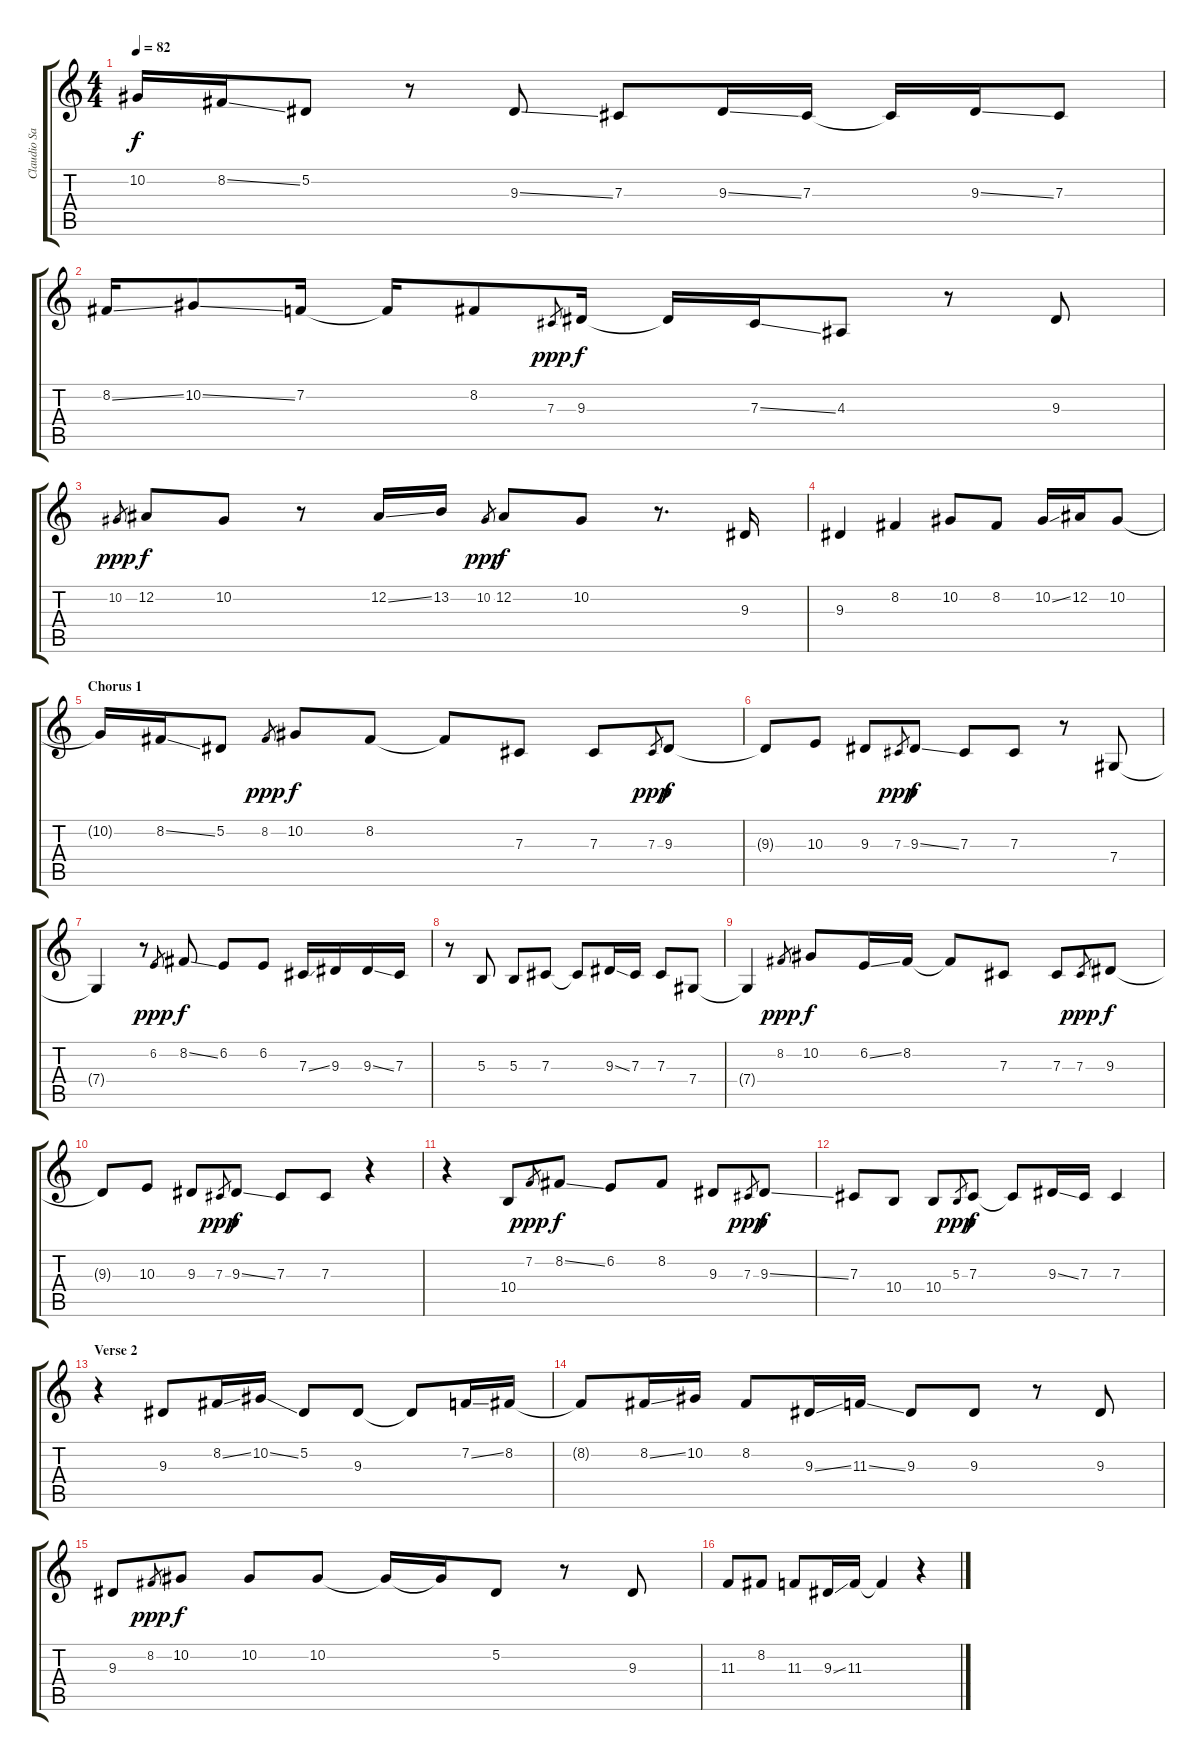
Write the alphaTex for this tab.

\track ("Claudio Sanchez (Vocals)" "Claudio Sa") {instrument violin}
\staff {score tabs}
\tuning (Eb4 Bb3 Gb3 Db3 Ab2 Eb2) {hide}
\ts (4 4)
\tempo 82
\clef g2
\ks c
10.2{t}.16{dy f} 8.2{ss}.16 5.2.8 r.8 9.3{ss}.8 7.3.8 9.3{ss}.16 7.3.16 7.3{t}.16 9.3{ss}.16 7.3.8 |
8.2{ss}.16 10.2{ss}.8 7.2.16 7.2{t}.16 8.2.8 7.3.8{gr dy ppp} 9.3.16{dy f} 9.3{t}.16 7.3{ss}.16 4.3.8 r.8 9.3.8 |
10.2.8{gr dy ppp} 12.2.8{dy f} 10.2.8 r.8 12.2{ss}.16 13.2.16 10.2.8{gr dy ppp} 12.2.8{dy f} 10.2.8 r.8{d} 9.3.16 |
9.3.4 8.2.4 10.2.8 8.2.8 10.2{ss}.16 12.2.16 10.2.8 |
\section ("" "Chorus 1")
10.2{t}.16 8.2{ss}.16 5.2.8 8.2.8{gr dy ppp} 10.2.8{dy f} 8.2.8 8.2{t}.8 7.3.8 7.3.8 7.3.8{gr dy ppp} 9.3.8{dy f} |
9.3{t}.8 10.3.8 9.3.8 7.3.8{gr dy ppp} 9.3{ss}.8{dy f} 7.3.8 7.3.8 r.8 7.4.8 |
7.4{t}.4 r.8 6.2.8{gr dy ppp} 8.2{ss}.8{dy f} 6.2.8 6.2.8 7.3{ss}.16 9.3.16 9.3{ss}.16 7.3.16 |
r.8 5.3.8 5.3.8 7.3.8 7.3{t}.8 9.3{ss}.16 7.3.16 7.3.8 7.4.8 |
7.4{t}.4 8.2.8{gr dy ppp} 10.2.8{dy f} 6.2{ss}.16 8.2.16 8.2{t}.8 7.3.8 7.3.8 7.3.8{gr dy ppp} 9.3.8{dy f} |
9.3{t}.8 10.3.8 9.3.8 7.3.8{gr dy ppp} 9.3{ss}.8{dy f} 7.3.8 7.3.8 r.4 |
r.4 10.4.8 7.2.8{gr dy ppp} 8.2{ss}.8{dy f} 6.2.8 8.2.8 9.3.8 7.3.8{gr dy ppp} 9.3{ss}.8{dy f} |
7.3.8 10.4.8 10.4.8 5.3.8{gr dy ppp} 7.3.8{dy f} 7.3{t}.8 9.3{ss}.16 7.3.16 7.3.4 |
\section ("" "Verse 2")
r.4 9.3.8 8.2{ss}.16 10.2{ss}.16 5.2.8 9.3.8 9.3{t}.8 7.2{ss}.16 8.2.16 |
8.2{t}.8 8.2{ss}.16 10.2.16 8.2.8 9.3{ss}.16 11.3{ss}.16 9.3.8 9.3.8 r.8 9.3.8 |
9.3.8 8.2.8{gr dy ppp} 10.2.8{dy f} 10.2.8 10.2.8 10.2{t}.16 10.2{t}.16 5.2.8 r.8 9.3.8 |
11.3.8 8.2.8 11.3.8 9.3{ss}.16 11.3.16 11.3{t}.4 r.4
